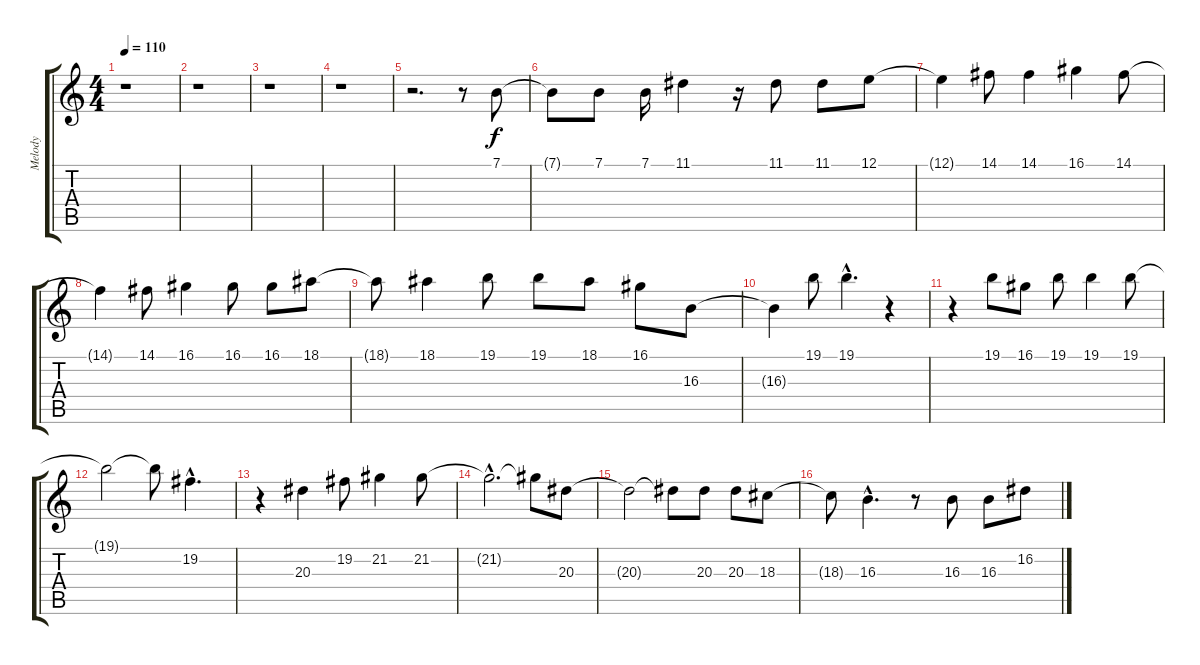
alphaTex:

\track ("Melody" "Melody") {instrument lead8bassandlead}
\staff {score tabs}
\tuning (E4 B3 G3 D3 A2 E2) {hide}
\ts (4 4)
\tempo 110
\clef g2
\ks c
r.1{dy f} |
r.1 |
r.1 |
r.1 |
r.2{d} r.8 7.1.8 |
7.1{t}.8 7.1.8 7.1.16 11.1.4 r.16 11.1.8 11.1.8 12.1.8 |
12.1{t}.4 14.1.8 14.1.4 16.1.4 14.1.8 |
14.1{t}.4 14.1.8 16.1.4 16.1.8 16.1.8 18.1.8 |
18.1{t}.8 18.1.4 19.1.8 19.1.8 18.1.8 16.1.8 16.3.8 |
16.3{t}.4 19.1.8 19.1{hac}.4{d} r.4 |
r.4 19.1.8 16.1.8 19.1.8 19.1.4 19.1.8 |
19.1{t}.2 19.1{t}.8 19.2{hac}.4{d} |
r.4 20.3.4 19.2.8 21.2.4 21.2.8 |
21.2{hac t}.2{d} 21.2{t}.8 20.3.8 |
20.3{t}.2 20.3{t}.8 20.3.8 20.3.8 18.3.8 |
18.3{t}.8 16.3{hac}.4{d} r.8 16.3.8 16.3.8 16.2.8
